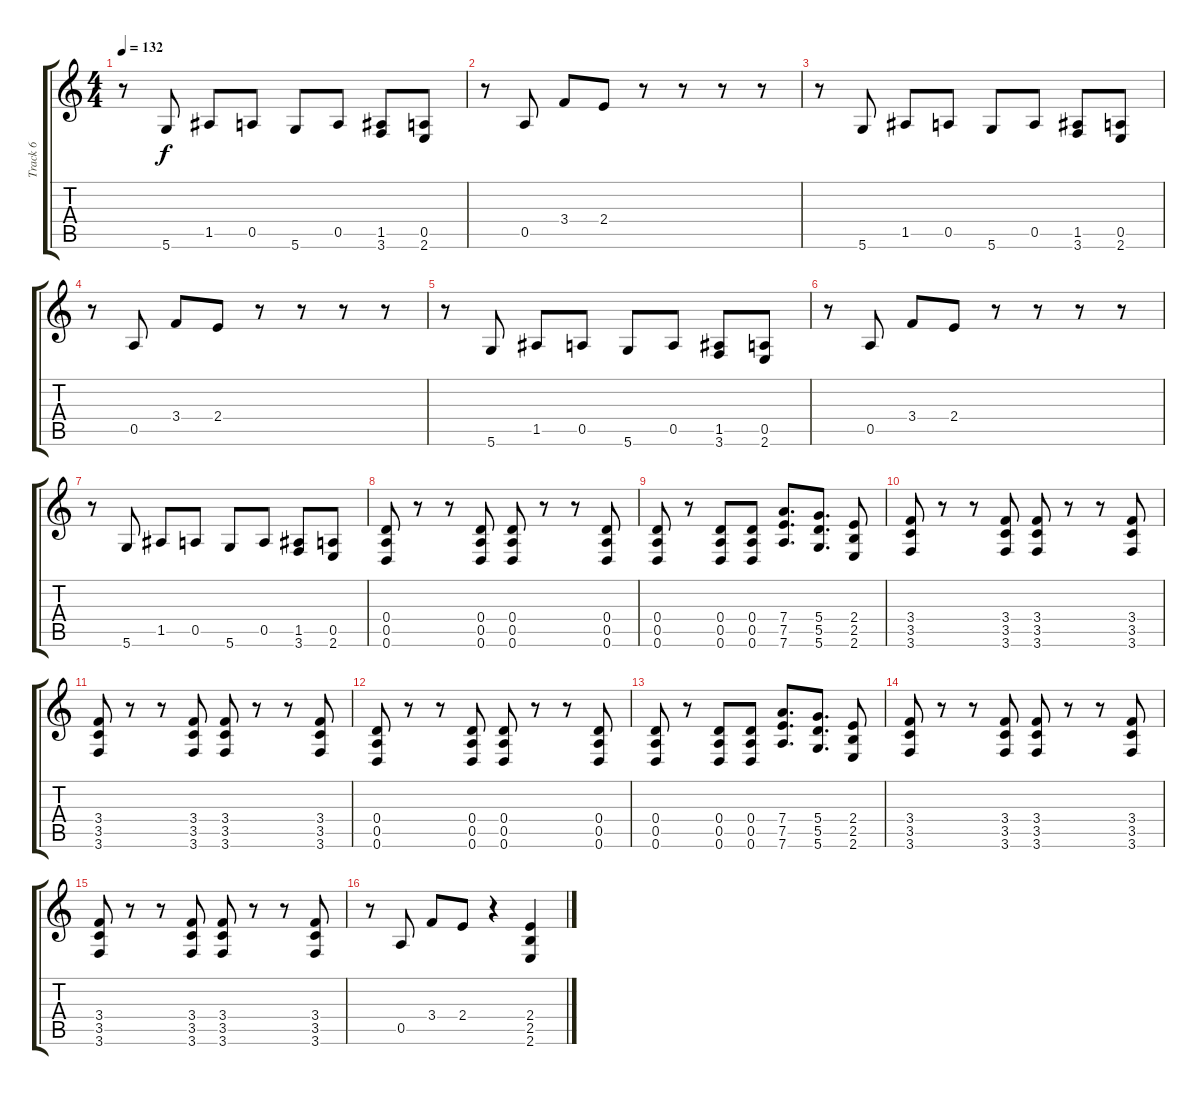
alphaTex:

\track ("Track 6" "Track 6") {instrument distortionguitar}
\staff {score tabs}
\tuning (E4 B3 G3 D3 A2 D2) {hide}
\ts (4 4)
\tempo 132
\clef g2
\ks c
r.8{dy f} 5.6.8 1.5.8 0.5.8 5.6.8 0.5.8 (1.5 3.6).8 (0.5 2.6).8 |
r.8 0.5.8 3.4.8 2.4.8 r.8 r.8 r.8 r.8 |
r.8 5.6.8 1.5.8 0.5.8 5.6.8 0.5.8 (1.5 3.6).8 (0.5 2.6).8 |
r.8 0.5.8 3.4.8 2.4.8 r.8 r.8 r.8 r.8 |
r.8 5.6.8 1.5.8 0.5.8 5.6.8 0.5.8 (1.5 3.6).8 (0.5 2.6).8 |
r.8 0.5.8 3.4.8 2.4.8 r.8 r.8 r.8 r.8 |
r.8 5.6.8 1.5.8 0.5.8 5.6.8 0.5.8 (1.5 3.6).8 (0.5 2.6).8 |
(0.4 0.5 0.6).8 r.8 r.8 (0.4 0.5 0.6).8 (0.4 0.5 0.6).8 r.8 r.8 (0.4 0.5 0.6).8 |
(0.4 0.5 0.6).8 r.8 (0.4 0.5 0.6).8 (0.4 0.5 0.6).8 (7.4 7.5 7.6).8{d} (5.4 5.5 5.6).8{d} (2.4 2.5 2.6).8 |
(3.4 3.5 3.6).8 r.8 r.8 (3.4 3.5 3.6).8 (3.4 3.5 3.6).8 r.8 r.8 (3.4 3.5 3.6).8 |
(3.4 3.5 3.6).8 r.8 r.8 (3.4 3.5 3.6).8 (3.4 3.5 3.6).8 r.8 r.8 (3.4 3.5 3.6).8 |
(0.4 0.5 0.6).8 r.8 r.8 (0.4 0.5 0.6).8 (0.4 0.5 0.6).8 r.8 r.8 (0.4 0.5 0.6).8 |
(0.4 0.5 0.6).8 r.8 (0.4 0.5 0.6).8 (0.4 0.5 0.6).8 (7.4 7.5 7.6).8{d} (5.4 5.5 5.6).8{d} (2.4 2.5 2.6).8 |
(3.4 3.5 3.6).8 r.8 r.8 (3.4 3.5 3.6).8 (3.4 3.5 3.6).8 r.8 r.8 (3.4 3.5 3.6).8 |
(3.4 3.5 3.6).8 r.8 r.8 (3.4 3.5 3.6).8 (3.4 3.5 3.6).8 r.8 r.8 (3.4 3.5 3.6).8 |
r.8 0.5.8 3.4.8 2.4.8 r.4 (2.4 2.5 2.6).4
